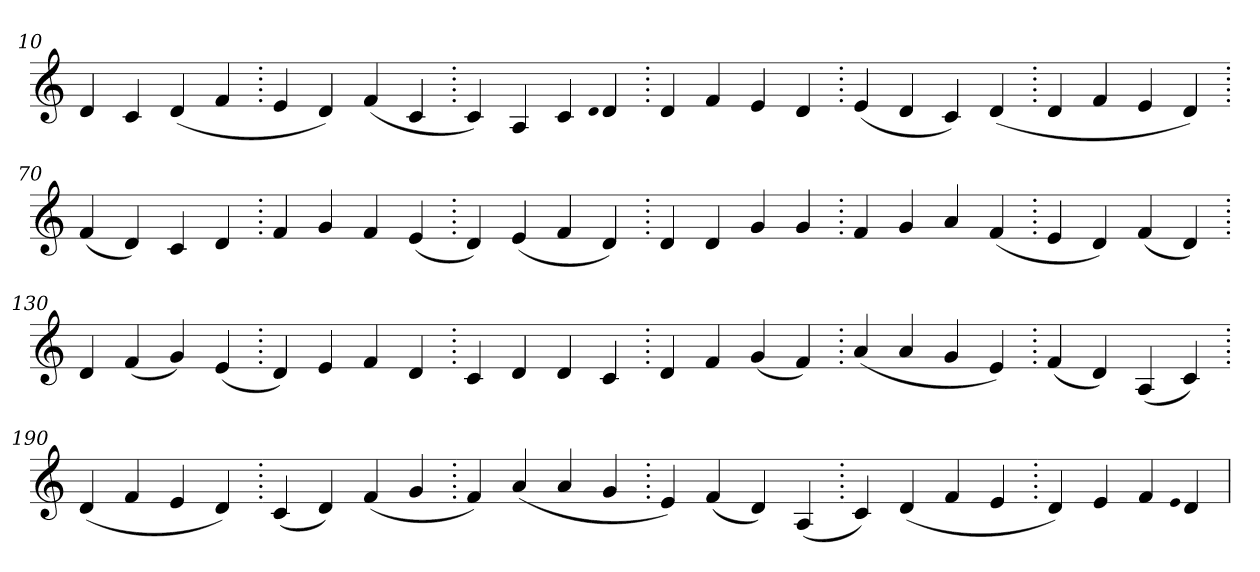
**kern
*part1
*staff1
*clefG2
=10.
4d
4c
(>4d
4f
=20.
4e
4d)
(>4f
4c
=30.
4c)
4A
4c
qqd
4d
=40.
4d
4f
4e
4d
=50.
(>4e
4d
4c)
(>4d
=60.
4d
4f
4e
4d)
=70.
(>4f
4d)
4c
4d
=80.
4f
4g
4f
(>4e
=90.
4d)
(>4e
4f
4d)
=100.
4d
4d
4g
4g
=110.
4f
4g
4a
(>4f
=120.
4e
4d)
(>4f
4d)
=130.
4d
(>4f
4g)
(>4e
=140.
4d)
4e
4f
4d
=150.
4c
4d
4d
4c
=160.
4d
4f
(>4g
4f)
=170.
(>4a
4a
4g
4e)
=180.
(>4f
4d)
(>4A
4c)
=190.
(>4d
4f
4e
4d)
=200.
(>4c
4d)
(>4f
4g
=210.
4f)
(>4a
4a
4g
=220.
4e)
(>4f
4d)
(>4A
=230.
4c)
(>4d
4f
4e
=240.
4d)
4e
4f
qqe
4d
=
*-
